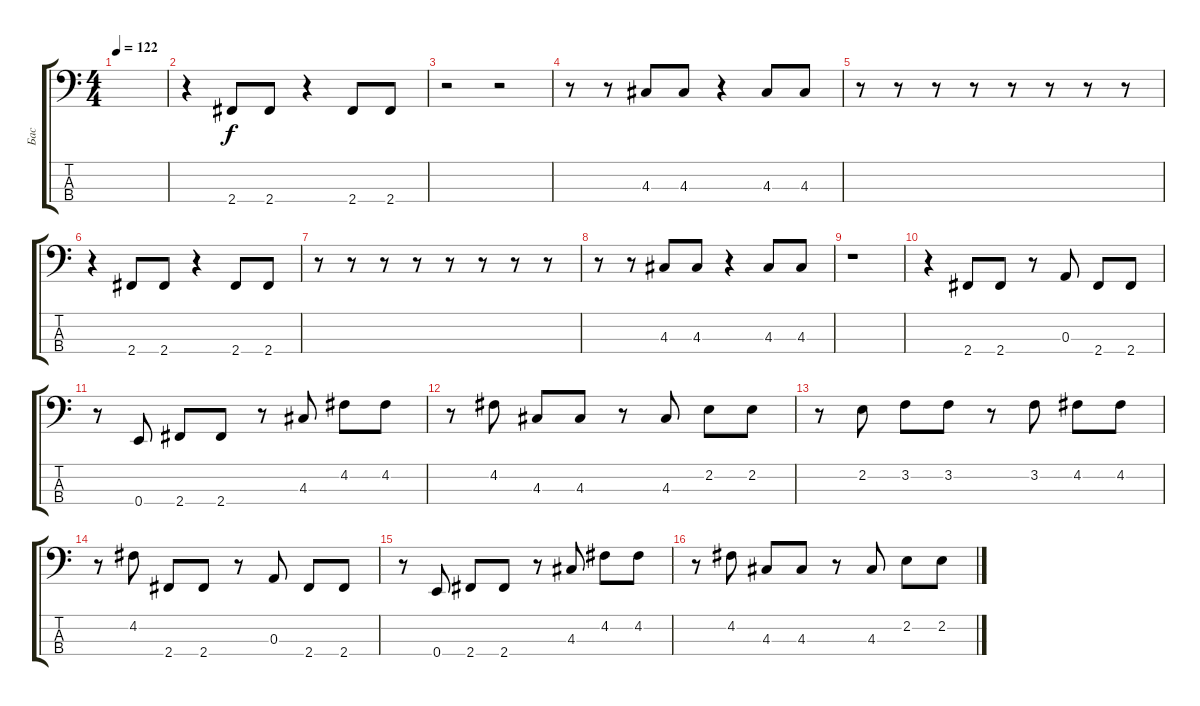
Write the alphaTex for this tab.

\track ("Бас" "Бас") {instrument slapbass2}
\staff {score tabs}
\tuning (G2 D2 A1 E1) {hide}
\ts (4 4)
\tempo 122
\clef f4
\ks c
|
r.4 2.4.8 2.4.8 r.4 2.4.8 2.4.8 |
r.2 r.2 |
r.8 r.8 4.3.8 4.3.8 r.4 4.3.8 4.3.8 |
r.8 r.8 r.8 r.8 r.8 r.8 r.8 r.8 |
r.4 2.4.8 2.4.8 r.4 2.4.8 2.4.8 |
r.8 r.8 r.8 r.8 r.8 r.8 r.8 r.8 |
r.8 r.8 4.3.8 4.3.8 r.4 4.3.8 4.3.8 |
r.1 |
r.4 2.4.8 2.4.8 r.8 0.3.8 2.4.8 2.4.8 |
r.8 0.4.8 2.4.8 2.4.8 r.8 4.3.8 4.2.8 4.2.8 |
r.8 4.2.8 4.3.8 4.3.8 r.8 4.3.8 2.2.8 2.2.8 |
r.8 2.2.8 3.2.8 3.2.8 r.8 3.2.8 4.2.8 4.2.8 |
r.8 4.2.8 2.4.8 2.4.8 r.8 0.3.8 2.4.8 2.4.8 |
r.8 0.4.8 2.4.8 2.4.8 r.8 4.3.8 4.2.8 4.2.8 |
r.8 4.2.8 4.3.8 4.3.8 r.8 4.3.8 2.2.8 2.2.8
